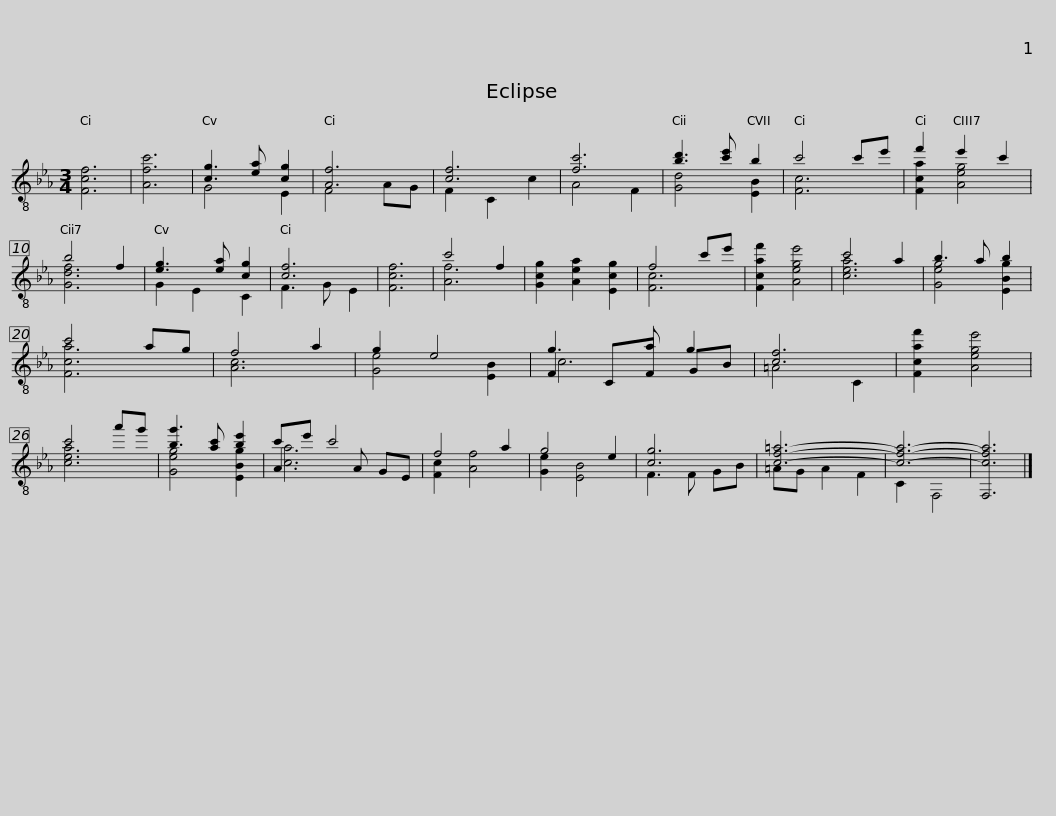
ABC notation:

X:1
%%score ( 1 2 3 )
L:1/8
M:3/4
I:linebreak $
K:Eb
V:1 treble-8
V:2 treble-8
V:3 treble-8
V:1
 [Fcf]6 | [Afc']6 | [cg]3 [ea] [cg]2 | [Af]6 | [cf]6 | %5
 [fc']6 | [bd']3 [c'e'] b2 | c'4 c'e' | f'2 e'2 c'2 | b4 f2 |$ %10
 [eg]3 [ea] [cg]2 | [cf]6 | [Fcf]6 | c'4 f2 | [Gcg]2 [Aea]2 [Ecg]2 | %15
 f4 c'e' | [Fcaf']2 [Aege']4 | c'4 a2 | b3 a b2 | c'4 ag | %20
 f4 a2 |$ g2 e4 | g3 a g2 | [cf]6 | [Fcaf']2 [Aege']4 | %25
 c'4 a'g' | [bg']3 [ac'] [be']2 | c'e' c'4 | f4 a2 | g4 e2 | %30
 [cg]6 |$ [cf=a]6- | [cfa]6- | [F,cfa]6 |] %34
V:2
 x6 | x6 | G4 E2 | F4 AG | F2 C2 c2 | %5
 A4 F2 | [Gd]4 [EB]2 | [Fc]6 | [Fca]2 [Aeg]4 | [Gdf]6 |$ %10
 G2 E2 C2 | F3 G E2 | x6 | [Af]6 | x6 | %15
 [Fc]6 | x6 | [cea]6 | [Geg]4 [EBg]2 | [Fca]6 | %20
 [Ac]6 |$ [Ge]4 [EB]2 | F2 CF GB | =A4 C2 | x6 | %25
 [cea]6 | [Geg]4 [EBg]2 | A3 A GE | [Fc]2 [Af]4 | [Ge]2 [EB]4 | %30
 F3 F GB |$ =AG A2 F2 | C2 F,4- | x6 |] %34
V:3
 x6 | x6 | x6 | x6 | x6 | %5
 x6 | x6 | x6 | x6 | x6 |$ %10
 x6 | x6 | x6 | x6 | x6 | %15
 x6 | x6 | x6 | x6 | x6 | %20
 x6 |$ x6 | c6 | x6 | x6 | %25
 x6 | x6 | [ca]6 | x6 | x6 | %30
 x6 |$ x6 | x6 | x6 |] %34
